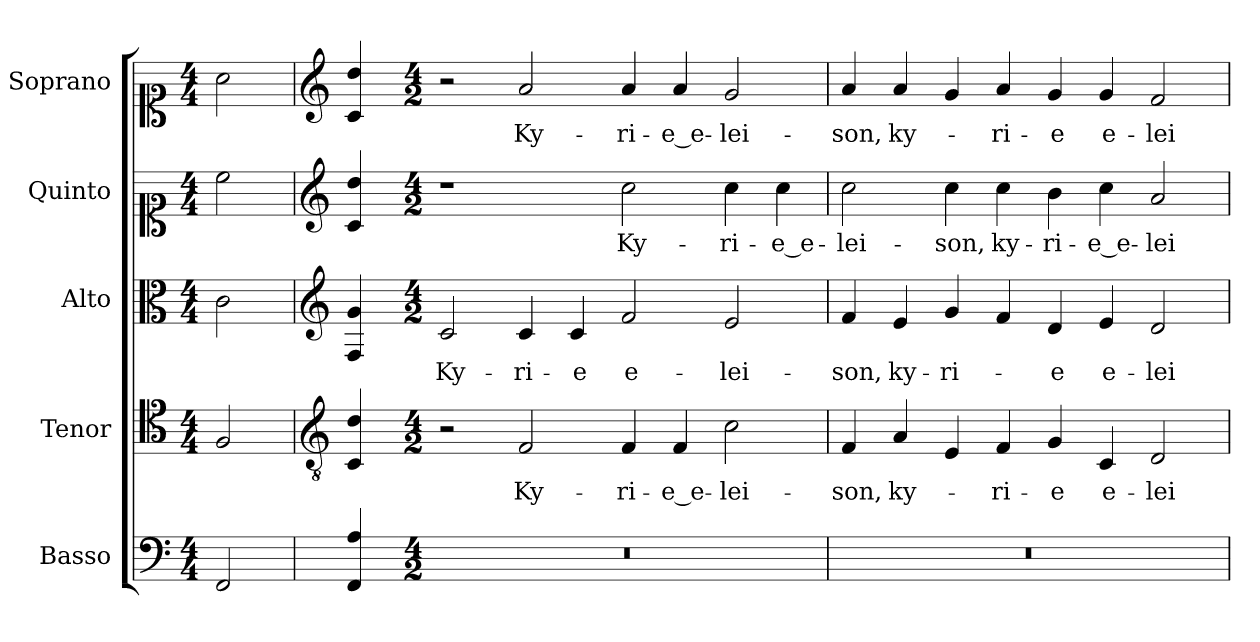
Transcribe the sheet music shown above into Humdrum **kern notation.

**kern	**kern	**text	**kern	**text	**kern	**text	**kern	**text
*part5	*part4	*part4	*part3	*part3	*part2	*part2	*part1	*part1
*staff5	*staff4	*staff4	*staff3	*staff3	*staff2	*staff2	*staff1	*staff1
*I"Basso	*I"Tenor	*	*I"Alto	*	*I"Quinto	*	*I"Soprano	*
*	*I'T.	*	*I'A.	*	*	*	*I'Sop.	*
!!LO:PB:g=z
*clefF4	*clefC4	*	*clefC3	*	*clefC1	*	*clefC1	*
*	*ITrd7c12	*	*	*	*	*	*	*
*k[]	*k[]	*	*k[]	*	*k[]	*	*k[]	*
*C:	*C:	*	*C:	*	*C:	*	*C:	*
*M4/4	*M4/4	*	*M4/4	*	*M4/4	*	*M4/4	*
=1	=1	=1	=1	=1	=1	=1	=1	=1
!LO:N:head=open	!LO:N:head=open	!	!LO:N:head=open	!	!LO:N:head=open	!	!LO:N:head=open	!
2FFi/	2FFi/	.	2ci\	.	2cci\	.	2ai\	.
=2	=2	=2	=2	=2	=2	=2	=2	=2
*	*clefGv2	*	*clefG2	*	*clefG2	*	*clefG2	*
4FFi/ 4Ai	4CCi/ 4Di	.	4Fi/ 4gi	.	4ci/ 4ddi	.	4ci/ 4ddi	.
=3-	=3-	=3-	=3-	=3-	=3-	=3-	=3-	=3-
*M4/2	*M4/2	*	*M4/2	*	*M4/2	*	*M4/2	*
!LO:N:vis=1	!	!	!	!	!	!	!	!
!	!	!	!	!LO:LY:b:color=#000000	!	!	!	!
0r	2r	.	2ci/	Ky-	1r	.	2r	.
!	!	!LO:LY:b:color=#000000	!	!	!	!	!	!
!	!	!	!	!LO:LY:b:color=#000000	!	!	!	!
!	!	!	!	!	!	!	!	!LO:LY:b:color=#000000
.	2FFi/	Ky-	4ci/	-ri-	.	.	2ai/	Ky-
!	!	!	!	!LO:LY:b:color=#000000	!	!	!	!
.	.	.	4ci/	-e	.	.	.	.
!	!	!LO:LY:b:color=#000000	!	!	!	!	!	!
!	!	!	!	!LO:LY:b:color=#000000	!	!	!	!
!	!	!	!	!	!	!LO:LY:b:color=#000000	!	!
!	!	!	!	!	!	!	!	!LO:LY:b:color=#000000
.	4FFi/	-ri-	2fi/	e-	2cci\	Ky-	4ai/	-ri-
!	!	!LO:LY:b:color=#000000	!	!	!	!	!	!
!	!	!	!	!	!	!	!	!LO:LY:b:color=#000000
.	4FFi/	-e_e-	.	.	.	.	4ai/	-e_e-
!	!	!LO:LY:b:color=#000000	!	!	!	!	!	!
!	!	!	!	!LO:LY:b:color=#000000	!	!	!	!
!	!	!	!	!	!	!LO:LY:b:color=#000000	!	!
!	!	!	!	!	!	!	!	!LO:LY:b:color=#000000
.	2Ci\	-lei-	2ei/	-lei-	4cci\	-ri-	2gi/	-lei-
!	!	!	!	!	!	!LO:LY:b:color=#000000	!	!
.	.	.	.	.	4cci\	-e_e-	.	.
=4	=4	=4	=4	=4	=4	=4	=4	=4
!LO:N:vis=1	!	!	!	!	!	!	!	!
!	!	!LO:LY:b:color=#000000	!	!	!	!	!	!
!	!	!	!	!LO:LY:b:color=#000000	!	!	!	!
!	!	!	!	!	!	!LO:LY:b:color=#000000	!	!
!	!	!	!	!	!	!	!	!LO:LY:b:color=#000000
0r	4FFi/	-son,	4fi/	-son,	2cci\	-lei-	4ai/	-son,
!	!	!LO:LY:b:color=#000000	!	!	!	!	!	!
!	!	!	!	!LO:LY:b:color=#000000	!	!	!	!
!	!	!	!	!	!	!	!	!LO:LY:b:color=#000000
.	4AAi/	ky-	4ei/	ky-	.	.	4ai/	ky-
!	!	!	!	!LO:LY:b:color=#000000	!	!	!	!
!	!	!	!	!	!	!LO:LY:b:color=#000000	!	!
.	4EEi/	.	4gi/	-ri-	4cci\	-son,	4gi/	.
!	!	!LO:LY:b:color=#000000	!	!	!	!	!	!
!	!	!	!	!	!	!LO:LY:b:color=#000000	!	!
!	!	!	!	!	!	!	!	!LO:LY:b:color=#000000
.	4FFi/	-ri-	4fi/	.	4cci\	ky-	4ai/	-ri-
!	!	!LO:LY:b:color=#000000	!	!	!	!	!	!
!	!	!	!	!LO:LY:b:color=#000000	!	!	!	!
!	!	!	!	!	!	!LO:LY:b:color=#000000	!	!
!	!	!	!	!	!	!	!	!LO:LY:b:color=#000000
.	4GGi/	-e	4di/	-e	4bi\	-ri-	4gi/	-e
!	!	!LO:LY:b:color=#000000	!	!	!	!	!	!
!	!	!	!	!LO:LY:b:color=#000000	!	!	!	!
!	!	!	!	!	!	!LO:LY:b:color=#000000	!	!
!	!	!	!	!	!	!	!	!LO:LY:b:color=#000000
.	4CCi/	e-	4ei/	e-	4cci\	-e_e-	4gi/	e-
!	!	!LO:LY:b:color=#000000	!	!	!	!	!	!
!	!	!	!	!LO:LY:b:color=#000000	!	!	!	!
!	!	!	!	!	!	!LO:LY:b:color=#000000	!	!
!	!	!	!	!	!	!	!	!LO:LY:b:color=#000000
.	2DDi/	-lei-	2di/	-lei-	2ai/	-lei-	2fi/	-lei-
=	=	=	=	=	=	=	=	=
*-	*-	*-	*-	*-	*-	*-	*-	*-
